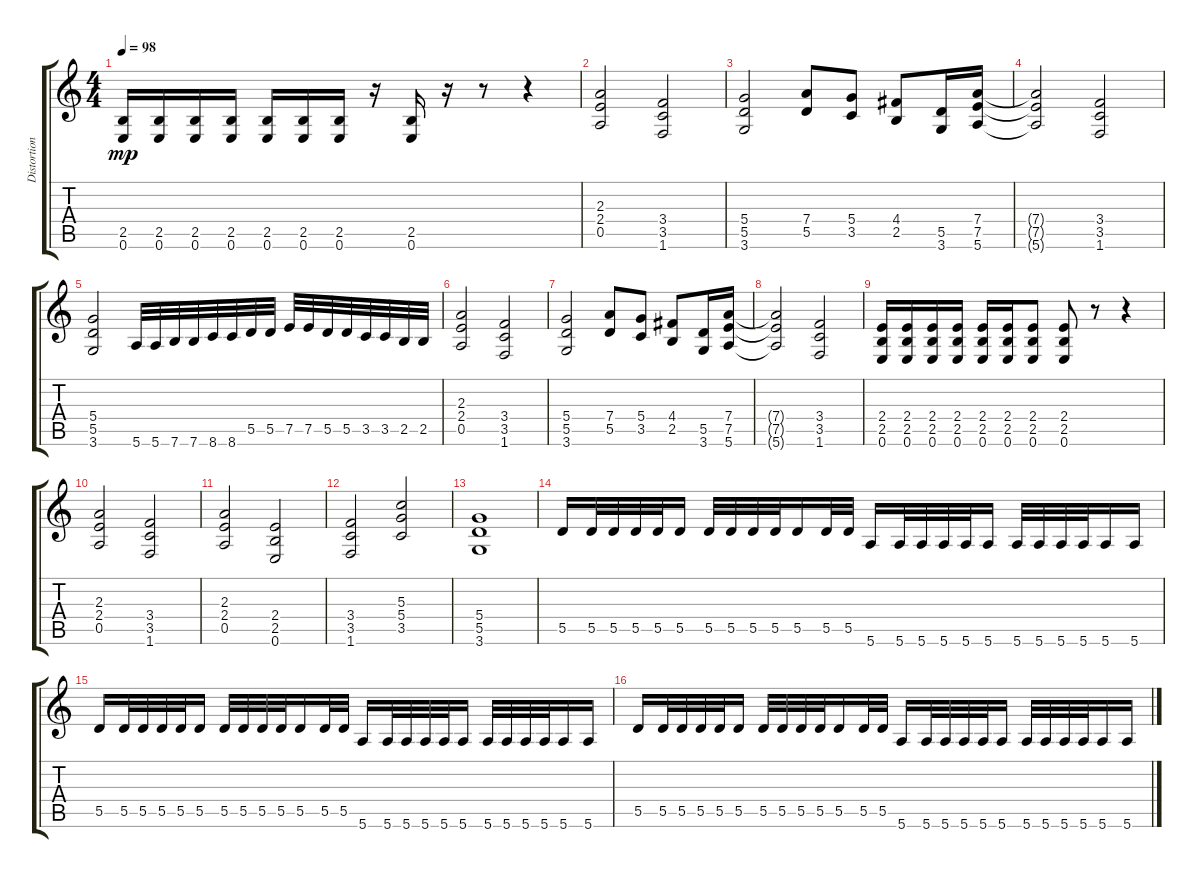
\track ("Distortion" "Distortion") {instrument distortionguitar}
\staff {score tabs}
\tuning (E4 B3 G3 D3 A2 E2) {hide}
\ts (4 4)
\tempo 98
\clef g2
\ks c
(2.5 0.6).16{dy mp} (2.5 0.6).16 (2.5 0.6).16 (2.5 0.6).16 (2.5 0.6).16 (2.5 0.6).16 (2.5 0.6).16 r.16 (2.5 0.6).16 r.16 r.8 r.4 |
(2.3 2.4 0.5).2 (3.4 3.5 1.6).2 |
(5.4 5.5 3.6).2 (7.4 5.5).8 (5.4 3.5).8 (4.4 2.5).8 (5.5 3.6).16 (7.4 7.5 5.6).16 |
(7.4{t} 7.5{t} 5.6{t}).2 (3.4 3.5 1.6).2 |
(5.4 5.5 3.6).2 5.6.32 5.6.32 7.6.32 7.6.32 8.6.32 8.6.32 5.5.32 5.5.32 7.5.32 7.5.32 5.5.32 5.5.32 3.5.32 3.5.32 2.5.32 2.5.32 |
(2.3 2.4 0.5).2 (3.4 3.5 1.6).2 |
(5.4 5.5 3.6).2 (7.4 5.5).8 (5.4 3.5).8 (4.4 2.5).8 (5.5 3.6).16 (7.4 7.5 5.6).16 |
(7.4{t} 7.5{t} 5.6{t}).2 (3.4 3.5 1.6).2 |
(2.4 2.5 0.6).16 (2.4 2.5 0.6).16 (2.4 2.5 0.6).16 (2.4 2.5 0.6).16 (2.4 2.5 0.6).16 (2.4 2.5 0.6).16 (2.4 2.5 0.6).8 (2.4 2.5 0.6).8 r.8 r.4 |
(2.3 2.4 0.5).2 (3.4 3.5 1.6).2 |
(2.3 2.4 0.5).2 (2.4 2.5 0.6).2 |
(3.4 3.5 1.6).2 (5.3 5.4 3.5).2 |
(5.4 5.5 3.6).1 |
5.5.16 5.5.32 5.5.32 5.5.32 5.5.32 5.5.16 5.5.32 5.5.32 5.5.32 5.5.32 5.5.16 5.5.32 5.5.32 5.6.16 5.6.32 5.6.32 5.6.32 5.6.32 5.6.16 5.6.32 5.6.32 5.6.32 5.6.32 5.6.16 5.6.16 |
5.5.16 5.5.32 5.5.32 5.5.32 5.5.32 5.5.16 5.5.32 5.5.32 5.5.32 5.5.32 5.5.16 5.5.32 5.5.32 5.6.16 5.6.32 5.6.32 5.6.32 5.6.32 5.6.16 5.6.32 5.6.32 5.6.32 5.6.32 5.6.16 5.6.16 |
5.5.16 5.5.32 5.5.32 5.5.32 5.5.32 5.5.16 5.5.32 5.5.32 5.5.32 5.5.32 5.5.16 5.5.32 5.5.32 5.6.16 5.6.32 5.6.32 5.6.32 5.6.32 5.6.16 5.6.32 5.6.32 5.6.32 5.6.32 5.6.16 5.6.16
